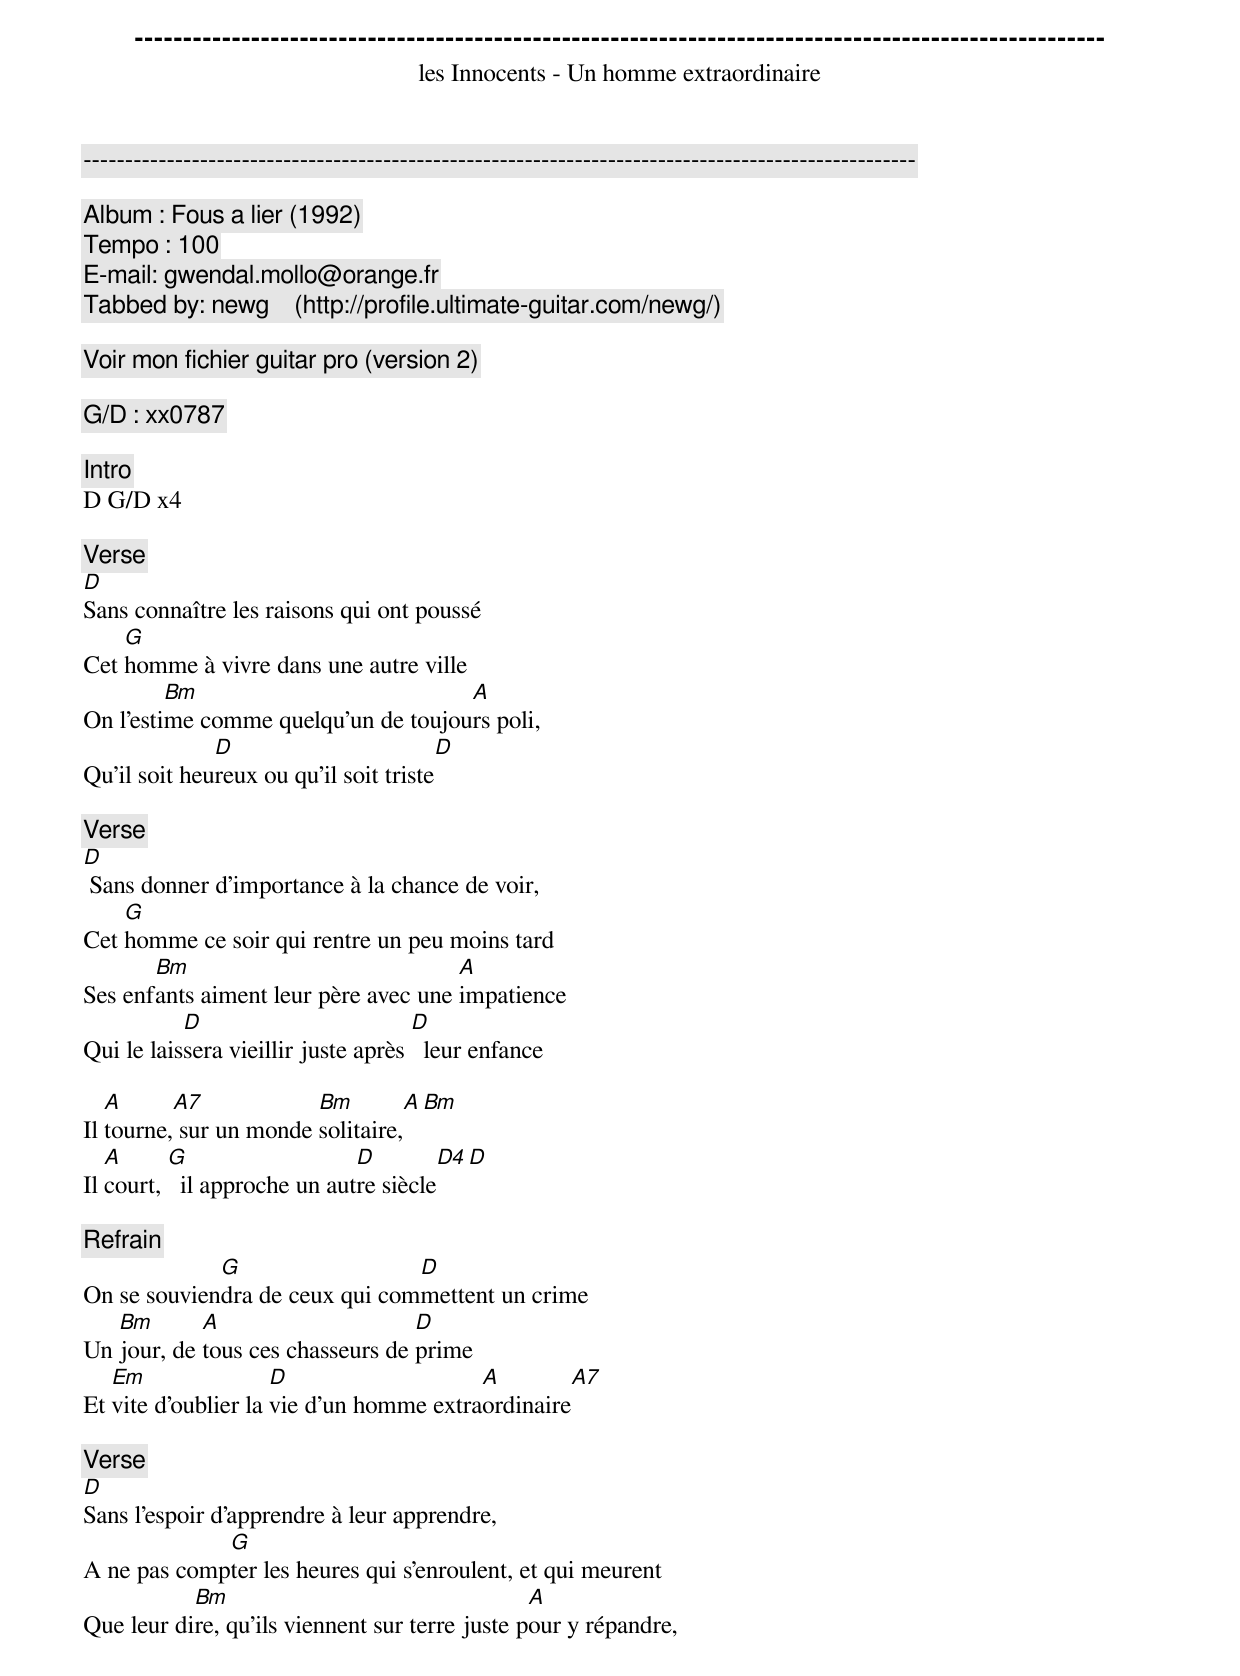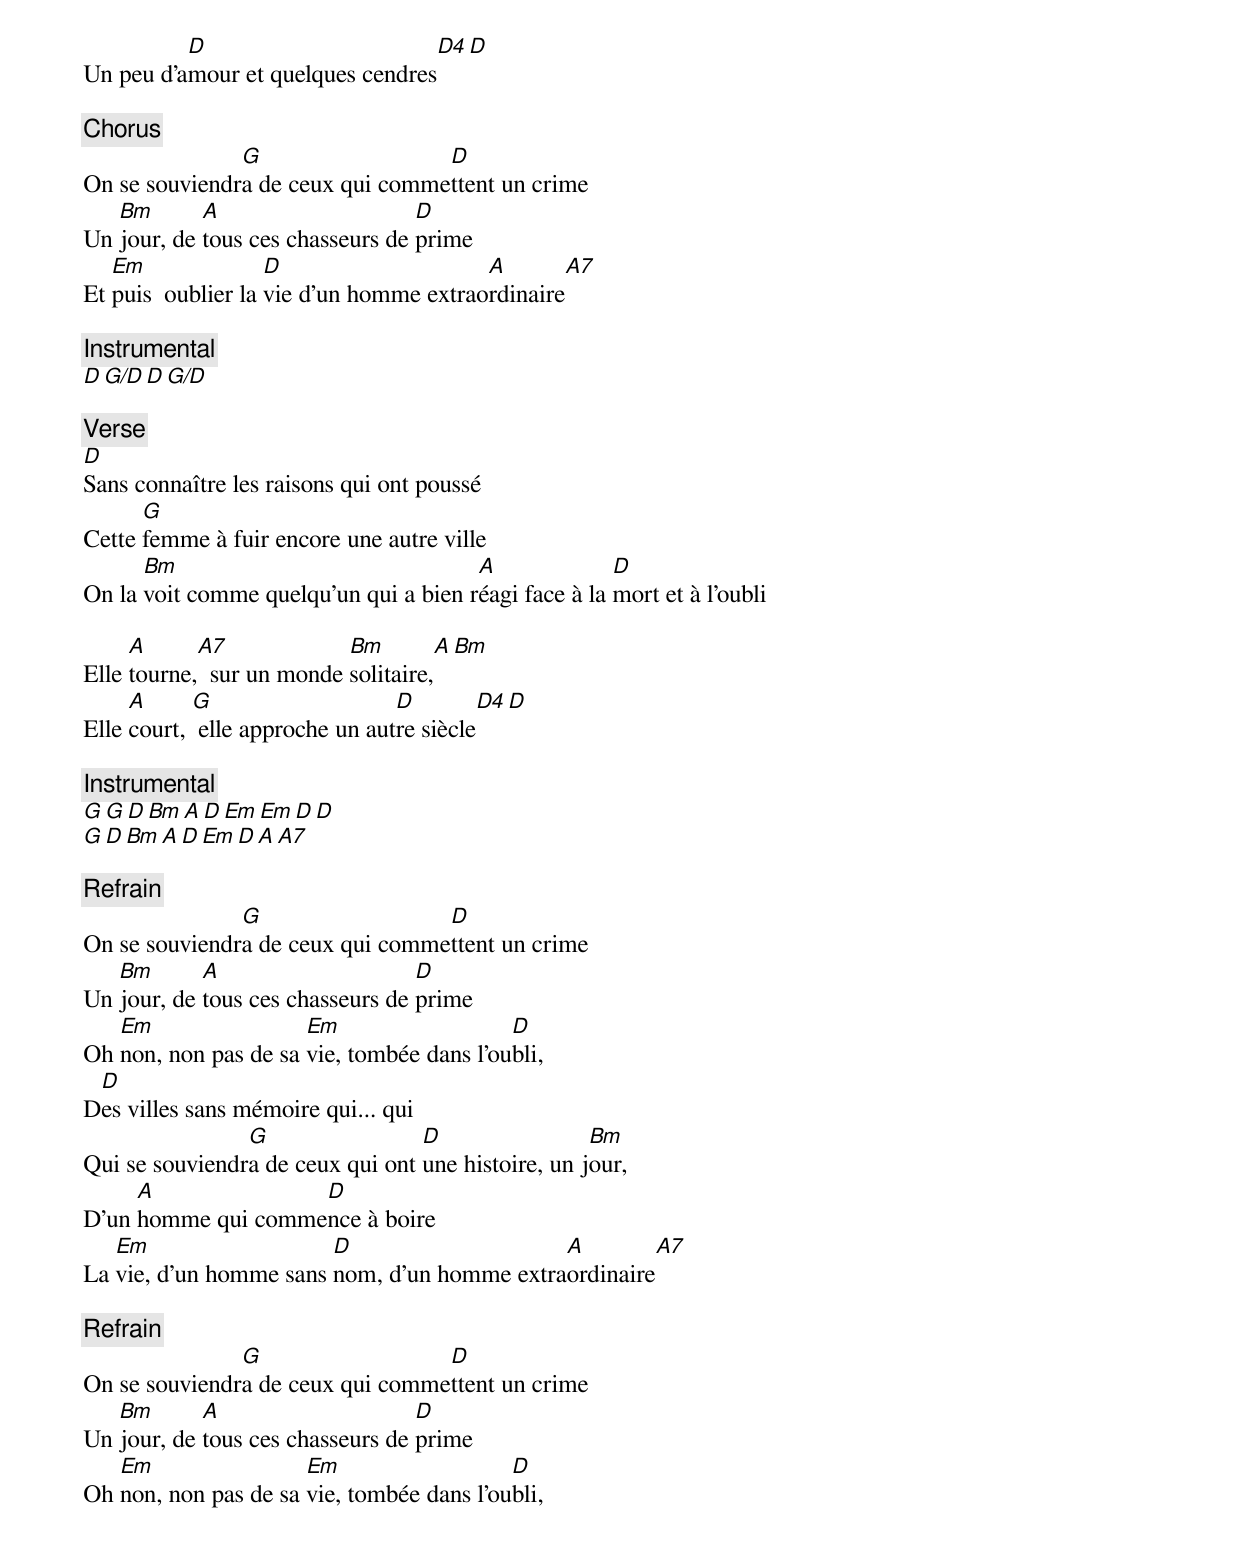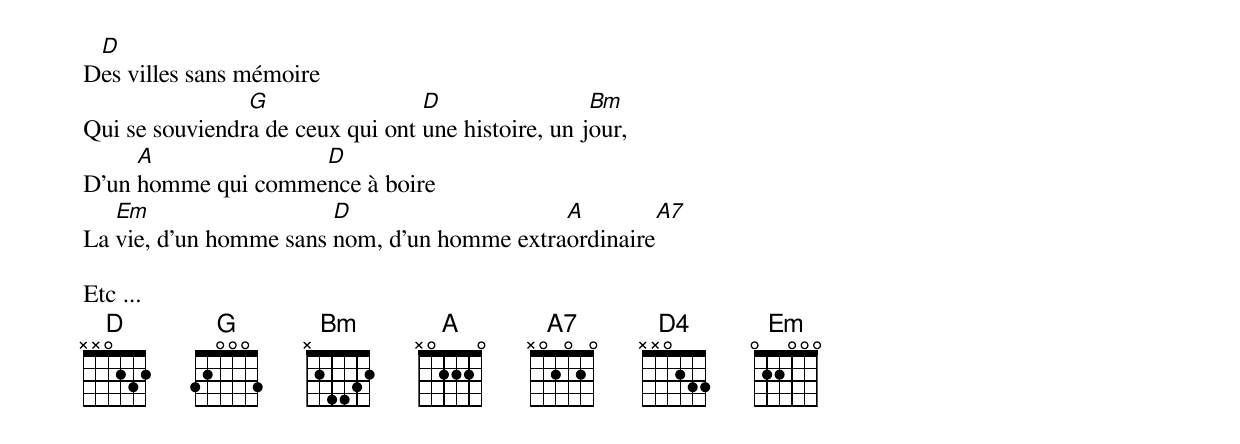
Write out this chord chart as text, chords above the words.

----------------------------------------------------------------------------------------------------
                             les Innocents - Un homme extraordinaire
----------------------------------------------------------------------------------------------------

Album : Fous a lier (1992)
Tempo : 100
E-mail: gwendal.mollo@orange.fr
Tabbed by: newg    (http://profile.ultimate-guitar.com/newg/)

Voir mon fichier guitar pro (version 2)

G/D : xx0787

[Intro]
D G/D x4

[Verse]
D
Sans connaître les raisons qui ont poussé
    G
Cet homme à vivre dans une autre ville
         Bm                          A
On l'estime comme quelqu'un de toujours poli,
              D                            D
Qu'il soit heureux ou qu'il soit triste

[Verse]
D
 Sans donner d'importance à la chance de voir,
    G
Cet homme ce soir qui rentre un peu moins tard
       Bm                             A
Ses enfants aiment leur père avec une impatience
           D                         D
Qui le laissera vieillir juste après   leur enfance

   A      A7            Bm        A   Bm
Il tourne, sur un monde solitaire,
   A      G                   D         D4   D
Il court,   il approche un autre siècle

[Refrain]
             G                  D
On se souviendra de ceux qui commettent un crime
   Bm       A                     D
Un jour, de tous ces chasseurs de prime
   Em                D                   A          A7
Et vite d'oublier la vie d'un homme extraordinaire

[Verse]
D
Sans l'espoir d'apprendre à leur apprendre,
             G
A ne pas compter les heures qui s'enroulent, et qui meurent
           Bm                                   A
Que leur dire, qu'ils viennent sur terre juste pour y répandre,
          D                        D4   D
Un peu d'amour et quelques cendres

[Chorus]
               G                  D
On se souviendra de ceux qui commettent un crime
   Bm       A                     D
Un jour, de tous ces chasseurs de prime
   Em               D                    A          A7
Et puis  oublier la vie d'un homme extraordinaire

[Instrumental]
D G/D  D G/D

[Verse]
D
Sans connaître les raisons qui ont poussé
      G
Cette femme à fuir encore une autre ville
      Bm                               A              D
On la voit comme quelqu'un qui a bien réagi face à la mort et à l'oubli

     A      A7             Bm        A  Bm
Elle tourne,  sur un monde solitaire,
     A      G                    D          D4  D
Elle court,  elle approche un autre siècle

[Instrumental]
G G D Bm A D Em Em D D
G D Bm A D Em D A A7

[Refrain]
               G                  D
On se souviendra de ceux qui commettent un crime
   Bm       A                     D
Un jour, de tous ces chasseurs de prime
   Em                 Em                   D
Oh non, non pas de sa vie, tombée dans l'oubli,
 D
Des villes sans mémoire qui... qui
                G                 D                 Bm
Qui se souviendra de ceux qui ont une histoire, un jour,
     A              D
D'un homme qui commence à boire
   Em                   D                    A           A7
La vie, d'un homme sans nom, d'un homme extraordinaire

[Refrain]
               G                  D
On se souviendra de ceux qui commettent un crime
   Bm       A                     D
Un jour, de tous ces chasseurs de prime
   Em                 Em                   D
Oh non, non pas de sa vie, tombée dans l'oubli,
 D
Des villes sans mémoire
                G                 D                 Bm
Qui se souviendra de ceux qui ont une histoire, un jour,
     A              D
D'un homme qui commence à boire
   Em                   D                    A           A7
La vie, d'un homme sans nom, d'un homme extraordinaire

Etc ...
